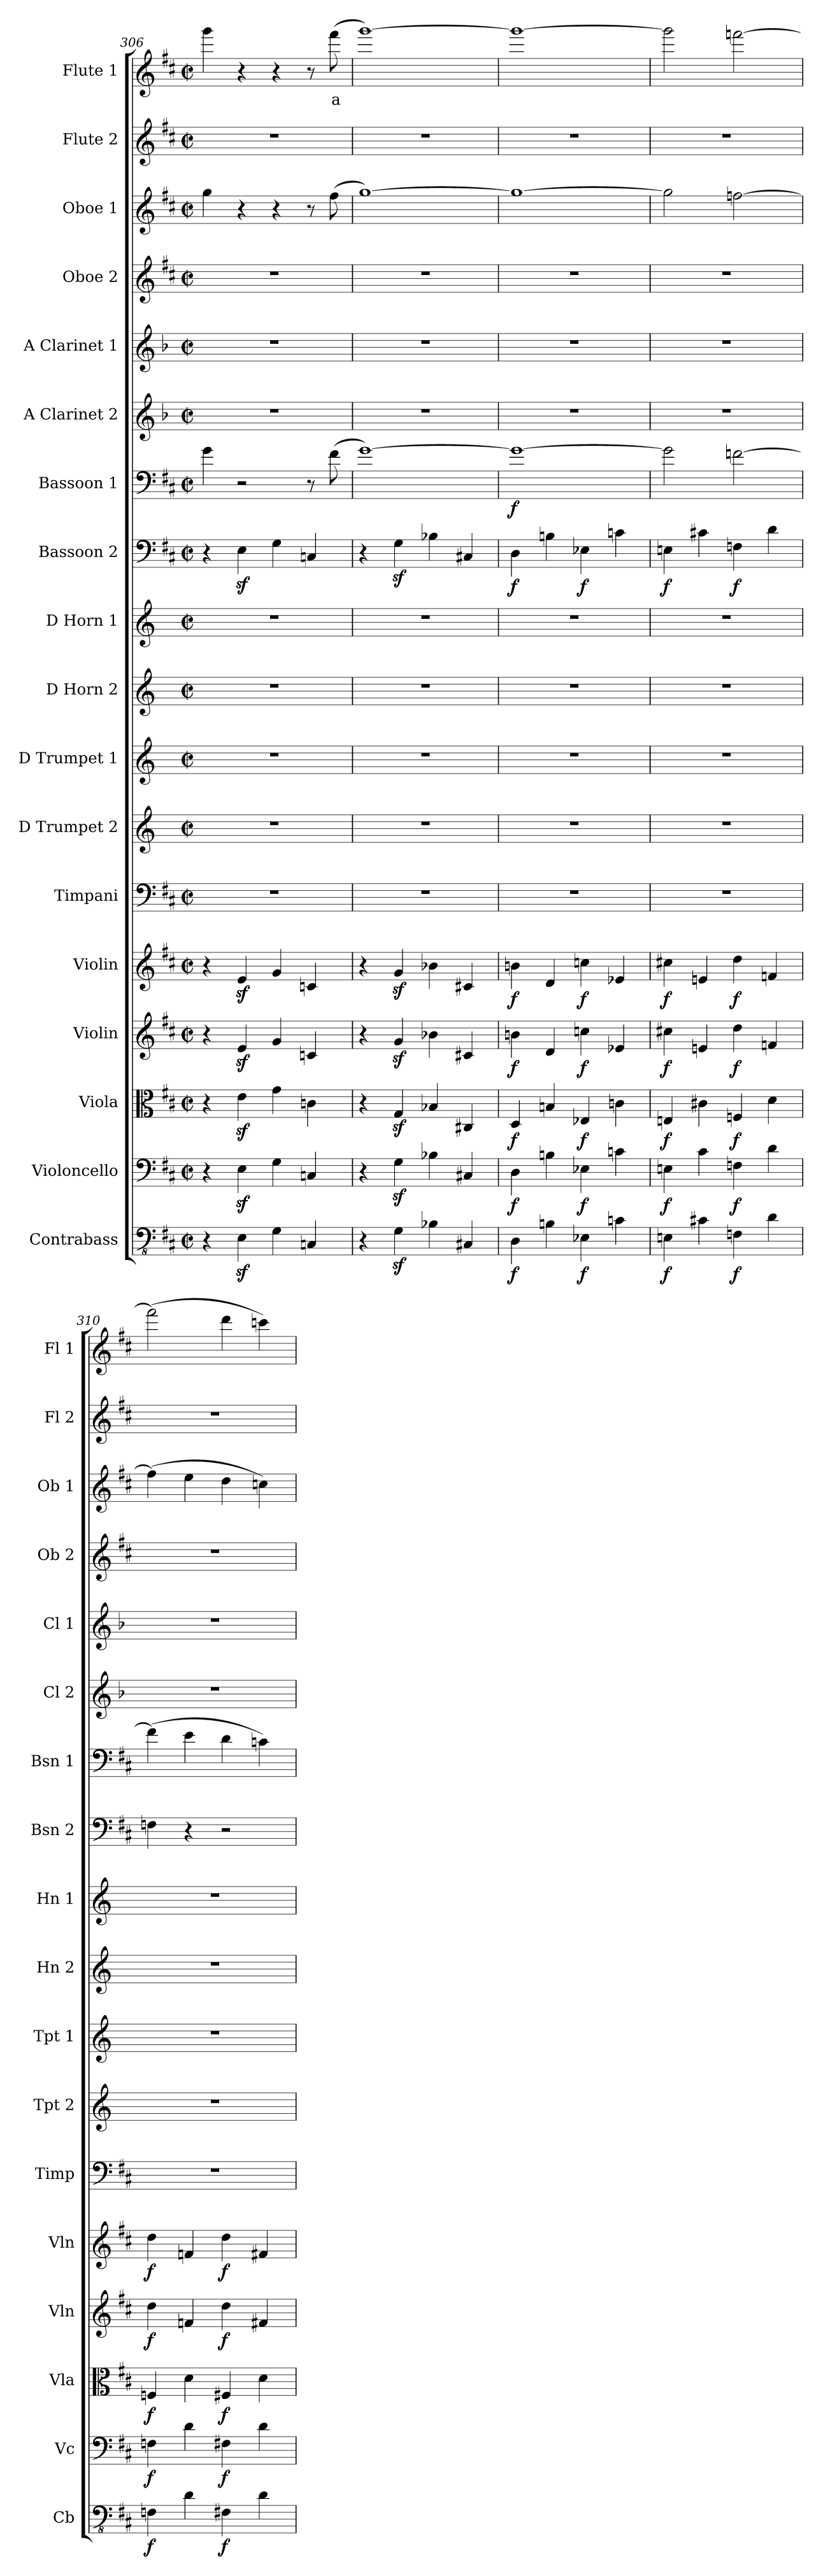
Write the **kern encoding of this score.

**kern	**dynam	**kern	**dynam	**kern	**dynam	**kern	**dynam	**kern	**dynam	**kern	**kern	**kern	**kern	**kern	**kern	**dynam	**kern	**dynam	**kern	**kern	**kern	**kern	**kern	**kern	**text
*part18	*part18	*part17	*part17	*part16	*part16	*part15	*part15	*part14	*part14	*part13	*part12	*part11	*part10	*part9	*part8	*part8	*part7	*part7	*part6	*part5	*part4	*part3	*part2	*part1	*part1
*staff18	*staff18	*staff17	*staff17	*staff16	*staff16	*staff15	*staff15	*staff14	*staff14	*staff13	*staff12	*staff11	*staff10	*staff9	*staff8	*staff8	*staff7	*staff7	*staff6	*staff5	*staff4	*staff3	*staff2	*staff1	*staff1
*I"Contrabass	*	*I"Violoncello	*	*I"Viola	*	*I"Violin	*	*I"Violin	*	*I"Timpani	*I"D Trumpet 2	*I"D Trumpet 1	*I"D Horn 2	*I"D Horn 1	*I"Bassoon 2	*	*I"Bassoon 1	*	*I"A Clarinet 2	*I"A Clarinet 1	*I"Oboe 2	*I"Oboe 1	*I"Flute 2	*I"Flute 1	*
*I'Cb	*	*I'Vc	*	*I'Vla	*	*I'Vln	*	*I'Vln	*	*I'Timp	*I'Tpt 2	*I'Tpt 1	*I'Hn 2	*I'Hn 1	*I'Bsn 2	*	*I'Bsn 1	*	*I'Cl 2	*I'Cl 1	*I'Ob 2	*I'Ob 1	*I'Fl 2	*I'Fl 1	*
*clefFv4	*	*clefF4	*	*clefC3	*	*clefG2	*	*clefG2	*	*clefF4	*clefG2	*clefG2	*clefG2	*clefG2	*clefF4	*	*clefF4	*	*clefG2	*clefG2	*clefG2	*clefG2	*clefG2	*clefG2	*
*	*	*	*	*	*	*	*	*	*	*	*ITrd-1c-2	*ITrd-1c-2	*ITrd6c10	*ITrd6c10	*	*	*	*	*ITrd2c3	*ITrd2c3	*	*	*	*	*
*k[f#c#]	*	*k[f#c#]	*	*k[f#c#]	*	*k[f#c#]	*	*k[f#c#]	*	*k[f#c#]	*k[f#c#]	*k[f#c#]	*k[f#c#]	*k[f#c#]	*k[f#c#]	*	*k[f#c#]	*	*k[f#c#]	*k[f#c#]	*k[f#c#]	*k[f#c#]	*k[f#c#]	*k[f#c#]	*
*M2/2	*	*M2/2	*	*M2/2	*	*M2/2	*	*M2/2	*	*M2/2	*M2/2	*M2/2	*M2/2	*M2/2	*M2/2	*	*M2/2	*	*M2/2	*M2/2	*M2/2	*M2/2	*M2/2	*M2/2	*
*met(c|)	*	*met(c|)	*	*met(c|)	*	*met(c|)	*	*met(c|)	*	*met(c|)	*met(c|)	*met(c|)	*met(c|)	*met(c|)	*met(c|)	*	*met(c|)	*	*met(c|)	*met(c|)	*met(c|)	*met(c|)	*met(c|)	*met(c|)	*
=306	=306	=306	=306	=306	=306	=306	=306	=306	=306	=306	=306	=306	=306	=306	=306	=306	=306	=306	=306	=306	=306	=306	=306	=306	=306
4r	.	4r	.	4r	.	4r	.	4r	.	1r	1r	1r	1r	1r	4r	.	4g\	.	1r	1r	1r	4gg\	1r	4ggg\	.
4EEz<\	.	4Ez<\	.	4ez<\	.	4ez</	.	4ez</	.	.	.	.	.	.	4Ez<\	.	2r	.	.	.	.	4r	.	4r	.
4GG\	.	4G\	.	4g\	.	4g/	.	4g/	.	.	.	.	.	.	4G\	.	.	.	.	.	.	4r	.	4r	.
4CCn/	.	4Cn/	.	4cn\	.	4cn/	.	4cn/	.	.	.	.	.	.	4Cn/	.	8r	.	.	.	.	8r	.	8r	.
!	!	!	!	!	!	!	!	!	!	!	!	!	!	!	!	!	!	!	!	!	!	!	!	!	!LO:LY:b:color=#FF0000
.	.	.	.	.	.	.	.	.	.	.	.	.	.	.	.	.	(>8f#\	.	.	.	.	(>8ff#\	.	(>8fff#\	a
=307	=307	=307	=307	=307	=307	=307	=307	=307	=307	=307	=307	=307	=307	=307	=307	=307	=307	=307	=307	=307	=307	=307	=307	=307	=307
4r	.	4r	.	4r	.	4r	.	4r	.	1r	1r	1r	1r	1r	4r	.	[1g)	.	1r	1r	1r	[1gg)	1r	[1ggg)	.
4GGz<\	.	4Gz<\	.	4Gz</	.	4gz</	.	4gz</	.	.	.	.	.	.	4Gz<\	.	.	.	.	.	.	.	.	.	.
4BB-X\	.	4B-X\	.	4B-X/	.	4b-X\	.	4b-X\	.	.	.	.	.	.	4B-X\	.	.	.	.	.	.	.	.	.	.
4CC#X/	.	4C#X/	.	4C#X/	.	4c#X/	.	4c#X/	.	.	.	.	.	.	4C#X/	.	.	.	.	.	.	.	.	.	.
=308	=308	=308	=308	=308	=308	=308	=308	=308	=308	=308	=308	=308	=308	=308	=308	=308	=308	=308	=308	=308	=308	=308	=308	=308	=308
!	!LO:DY:b	!	!LO:DY:b	!	!LO:DY:b	!	!LO:DY:b	!	!LO:DY:b	!	!	!	!	!	!	!LO:DY:b	!	!LO:DY:b	!	!	!	!	!	!	!
4DD\	f	4D\	f	4D/	f	4bn\	f	4bn\	f	1r	1r	1r	1r	1r	4D\	f	1g_	f	1r	1r	1r	1gg_	1r	1ggg_	.
4BBn\	.	4Bn\	.	4Bn/	.	4d/	.	4d/	.	.	.	.	.	.	4Bn\	.	.	.	.	.	.	.	.	.	.
!	!LO:DY:b	!	!LO:DY:b	!	!LO:DY:b	!	!LO:DY:b	!	!LO:DY:b	!	!	!	!	!	!	!LO:DY:b	!	!	!	!	!	!	!	!	!
4EE-X\	f	4E-X\	f	4E-X/	f	4ccn\	f	4ccn\	f	.	.	.	.	.	4E-X\	f	.	.	.	.	.	.	.	.	.
4Cn\	.	4cn\	.	4cn\	.	4e-X/	.	4e-X/	.	.	.	.	.	.	4cn\	.	.	.	.	.	.	.	.	.	.
!!LO:PB:g=z
=309	=309	=309	=309	=309	=309	=309	=309	=309	=309	=309	=309	=309	=309	=309	=309	=309	=309	=309	=309	=309	=309	=309	=309	=309	=309
!	!LO:DY:b	!	!LO:DY:b	!	!LO:DY:b	!	!LO:DY:b	!	!LO:DY:b	!	!	!	!	!	!	!LO:DY:b	!	!	!	!	!	!	!	!	!
4EEn\	f	4En\	f	4En/	f	4cc#X\	f	4cc#X\	f	1r	1r	1r	1r	1r	4En\	f	2g\]	.	1r	1r	1r	2gg\]	1r	2ggg\]	.
4C#X\	.	4c#\	.	4c#X\	.	4en/	.	4en/	.	.	.	.	.	.	4c#X\	.	.	.	.	.	.	.	.	.	.
!	!LO:DY:b	!	!LO:DY:b	!	!LO:DY:b	!	!LO:DY:b	!	!LO:DY:b	!	!	!	!	!	!	!LO:DY:b	!	!	!	!	!	!	!	!	!
4FFn\	f	4Fn\	f	4Fn/	f	4dd\	f	4dd\	f	.	.	.	.	.	4Fn\	f	[2fn\	.	.	.	.	[2ffn\	.	[2fffn\	.
4D\	.	4d\	.	4d\	.	4fn/	.	4fn/	.	.	.	.	.	.	4d\	.	.	.	.	.	.	.	.	.	.
=310	=310	=310	=310	=310	=310	=310	=310	=310	=310	=310	=310	=310	=310	=310	=310	=310	=310	=310	=310	=310	=310	=310	=310	=310	=310
!	!LO:DY:b	!	!LO:DY:b	!	!LO:DY:b	!	!LO:DY:b	!	!LO:DY:b	!	!	!	!	!	!	!	!	!	!	!	!	!	!	!	!
4FFn\	f	4Fn\	f	4Fn/	f	4dd\	f	4dd\	f	1r	1r	1r	1r	1r	4Fn\	.	(>4f\]	.	1r	1r	1r	(>4ff\]	1r	(>2fff\]	.
4D\	.	4d\	.	4d\	.	4fn/	.	4fn/	.	.	.	.	.	.	4r	.	4e\	.	.	.	.	4ee\	.	.	.
!	!LO:DY:b	!	!LO:DY:b	!	!LO:DY:b	!	!LO:DY:b	!	!LO:DY:b	!	!	!	!	!	!	!	!	!	!	!	!	!	!	!	!
4FF#X\	f	4F#X\	f	4F#X/	f	4dd\	f	4dd\	f	.	.	.	.	.	2r	.	4d\	.	.	.	.	4dd\	.	4ddd\	.
4D\	.	4d\	.	4d\	.	4f#X/	.	4f#X/	.	.	.	.	.	.	.	.	4cn\)	.	.	.	.	4ccn\)	.	4cccn\)	.
=	=	=	=	=	=	=	=	=	=	=	=	=	=	=	=	=	=	=	=	=	=	=	=	=	=
*-	*-	*-	*-	*-	*-	*-	*-	*-	*-	*-	*-	*-	*-	*-	*-	*-	*-	*-	*-	*-	*-	*-	*-	*-	*-
